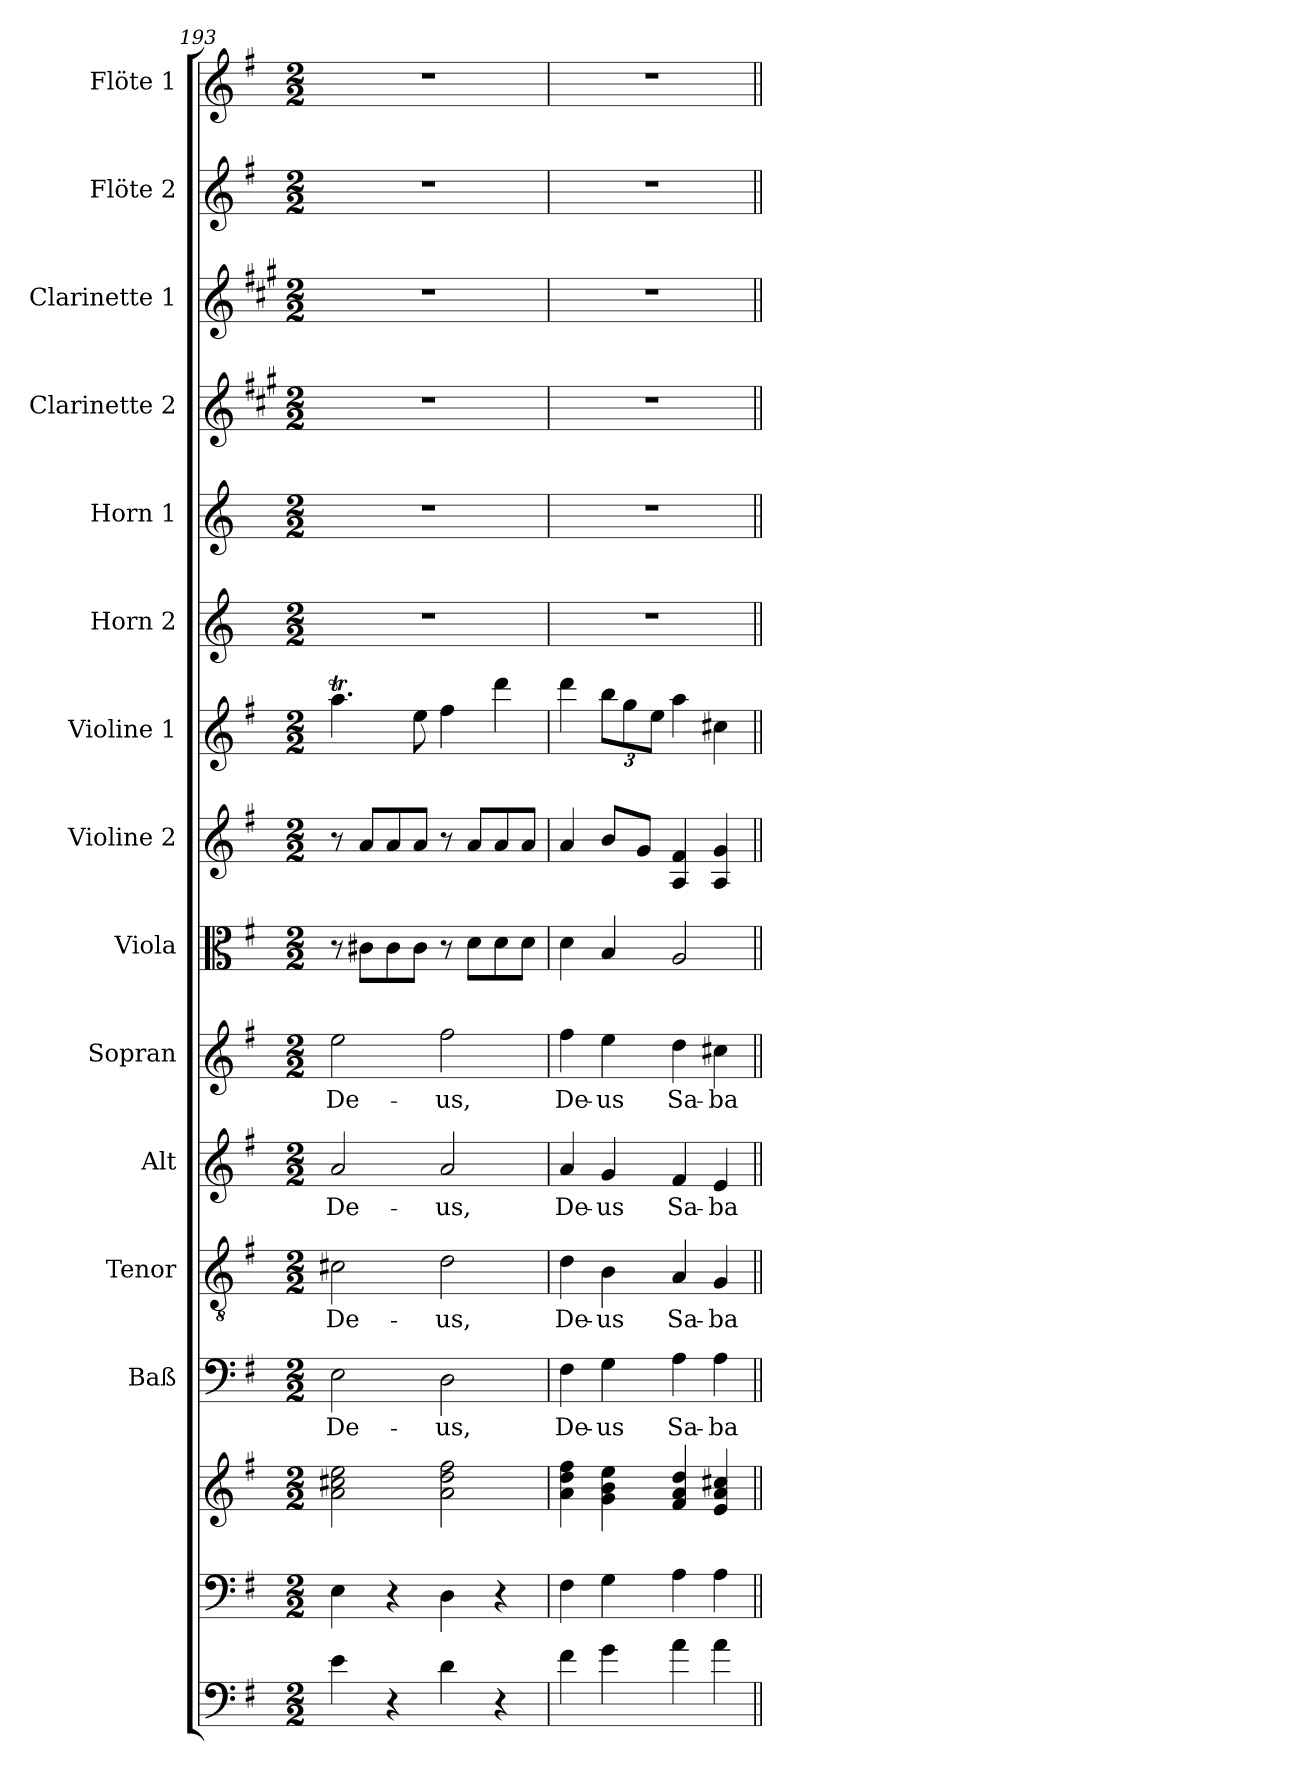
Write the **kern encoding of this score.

**kern	**kern	**kern	**kern	**text	**kern	**text	**kern	**text	**kern	**text	**kern	**kern	**kern	**kern	**kern	**kern	**kern	**kern	**kern
*part15	*part14	*part14	*part13	*part13	*part12	*part12	*part11	*part11	*part10	*part10	*part9	*part8	*part7	*part6	*part5	*part4	*part3	*part2	*part1
*staff16	*staff15	*staff14	*staff13	*staff13	*staff12	*staff12	*staff11	*staff11	*staff10	*staff10	*staff9	*staff8	*staff7	*staff6	*staff5	*staff4	*staff3	*staff2	*staff1
*	*	*	*I"Baß	*	*I"Tenor	*	*I"Alt	*	*I"Sopran	*	*I"Viola	*I"Violine 2	*I"Violine 1	*I"Horn 2	*I"Horn 1	*I"Clarinette 2	*I"Clarinette 1	*I"Flöte 2	*I"Flöte 1
*	*	*	*I'Baß	*	*I'Ten	*	*I'Alt	*	*I'Sop	*	*I'Vla.	*I'Vln. 2	*I'Vln. 1	*I'Hrn. 2	*I'Hrn. 1	*I'Cl. 2	*I'Cl. 1	*I'Fl. 2	*I'Fl. 1
!!LO:PB:g=z
*clefF4	*clefF4	*clefG2	*clefF4	*	*clefGv2	*	*clefG2	*	*clefG2	*	*clefC3	*clefG2	*clefG2	*clefG2	*clefG2	*clefG2	*clefG2	*clefG2	*clefG2
*ITrd7c12	*	*	*	*	*	*	*	*	*	*	*	*	*	*ITrd3c5	*ITrd3c5	*ITrd1c2	*ITrd1c2	*	*
*k[f#]	*k[f#]	*k[f#]	*k[f#]	*	*k[f#]	*	*k[f#]	*	*k[f#]	*	*k[f#]	*k[f#]	*k[f#]	*k[f#]	*k[f#]	*k[f#]	*k[f#]	*k[f#]	*k[f#]
*G:	*G:	*G:	*G:	*	*G:	*	*G:	*	*G:	*	*G:	*G:	*G:	*G:	*G:	*G:	*G:	*G:	*G:
*M2/2	*M2/2	*M2/2	*M2/2	*	*M2/2	*	*M2/2	*	*M2/2	*	*M2/2	*M2/2	*M2/2	*M2/2	*M2/2	*M2/2	*M2/2	*M2/2	*M2/2
=193	=193	=193	=193	=193	=193	=193	=193	=193	=193	=193	=193	=193	=193	=193	=193	=193	=193	=193	=193
!	!	!	!	!LO:LY:b	!	!LO:LY:b	!	!LO:LY:b	!	!LO:LY:b	!	!	!	!	!	!	!	!	!
4E\	4E\	2a\ 2cc#X\ 2ee\	2E\	De-	2c#X\	De-	2a/	De-	2ee\	De-	8r	8r	4.aaT\	1r	1r	1r	1r	1r	1r
.	.	.	.	.	.	.	.	.	.	.	8c#X\L	8a/L	.	.	.	.	.	.	.
4r	4r	.	.	.	.	.	.	.	.	.	8c#\	8a/	.	.	.	.	.	.	.
.	.	.	.	.	.	.	.	.	.	.	8c#\J	8a/J	8ee\	.	.	.	.	.	.
!	!	!	!	!LO:LY:b	!	!LO:LY:b	!	!LO:LY:b	!	!LO:LY:b	!	!	!	!	!	!	!	!	!
4D\	4D\	2a\ 2dd\ 2ff#\	2D\	-us,	2d\	-us,	2a/	-us,	2ff#\	-us,	8r	8r	4ff#\	.	.	.	.	.	.
.	.	.	.	.	.	.	.	.	.	.	8d\L	8a/L	.	.	.	.	.	.	.
4r	4r	.	.	.	.	.	.	.	.	.	8d\	8a/	4ddd\	.	.	.	.	.	.
.	.	.	.	.	.	.	.	.	.	.	8d\J	8a/J	.	.	.	.	.	.	.
=194	=194	=194	=194	=194	=194	=194	=194	=194	=194	=194	=194	=194	=194	=194	=194	=194	=194	=194	=194
!	!	!	!	!LO:LY:b	!	!LO:LY:b	!	!LO:LY:b	!	!LO:LY:b	!	!	!	!	!	!	!	!	!
4F#\	4F#\	4a\ 4dd\ 4ff#\	4F#\	De-	4d\	De-	4a/	De-	4ff#\	De-	4d\	4a/	4ddd\	1r	1r	1r	1r	1r	1r
!	!	!	!	!LO:LY:b	!	!LO:LY:b	!	!LO:LY:b	!	!LO:LY:b	!	!	!	!	!	!	!	!	!
4G\	4G\	4g\ 4b\ 4ee\	4G\	-us	4B\	-us	4g/	-us	4ee\	-us	4B/	8b/L	12bb\L	.	.	.	.	.	.
.	.	.	.	.	.	.	.	.	.	.	.	.	12gg\	.	.	.	.	.	.
.	.	.	.	.	.	.	.	.	.	.	.	8g/J	.	.	.	.	.	.	.
.	.	.	.	.	.	.	.	.	.	.	.	.	12ee\J	.	.	.	.	.	.
!	!	!	!	!LO:LY:b	!	!LO:LY:b	!	!LO:LY:b	!	!LO:LY:b	!	!	!	!	!	!	!	!	!
4A\	4A\	4f#/ 4a/ 4dd/	4A\	Sa-	4A/	Sa-	4f#/	Sa-	4dd\	Sa-	2A/	4A/ 4f#/	4aa\	.	.	.	.	.	.
!	!	!	!	!LO:LY:b	!	!LO:LY:b	!	!LO:LY:b	!	!LO:LY:b	!	!	!	!	!	!	!	!	!
4A\	4A\	4e/ 4a/ 4cc#X/	4A\	-ba-	4G/	-ba-	4e/	-ba-	4cc#X\	-ba-	.	4A/ 4g/	4cc#X\	.	.	.	.	.	.
=||	=||	=||	=||	=||	=||	=||	=||	=||	=||	=||	=||	=||	=||	=||	=||	=||	=||	=||	=||
*-	*-	*-	*-	*-	*-	*-	*-	*-	*-	*-	*-	*-	*-	*-	*-	*-	*-	*-	*-
